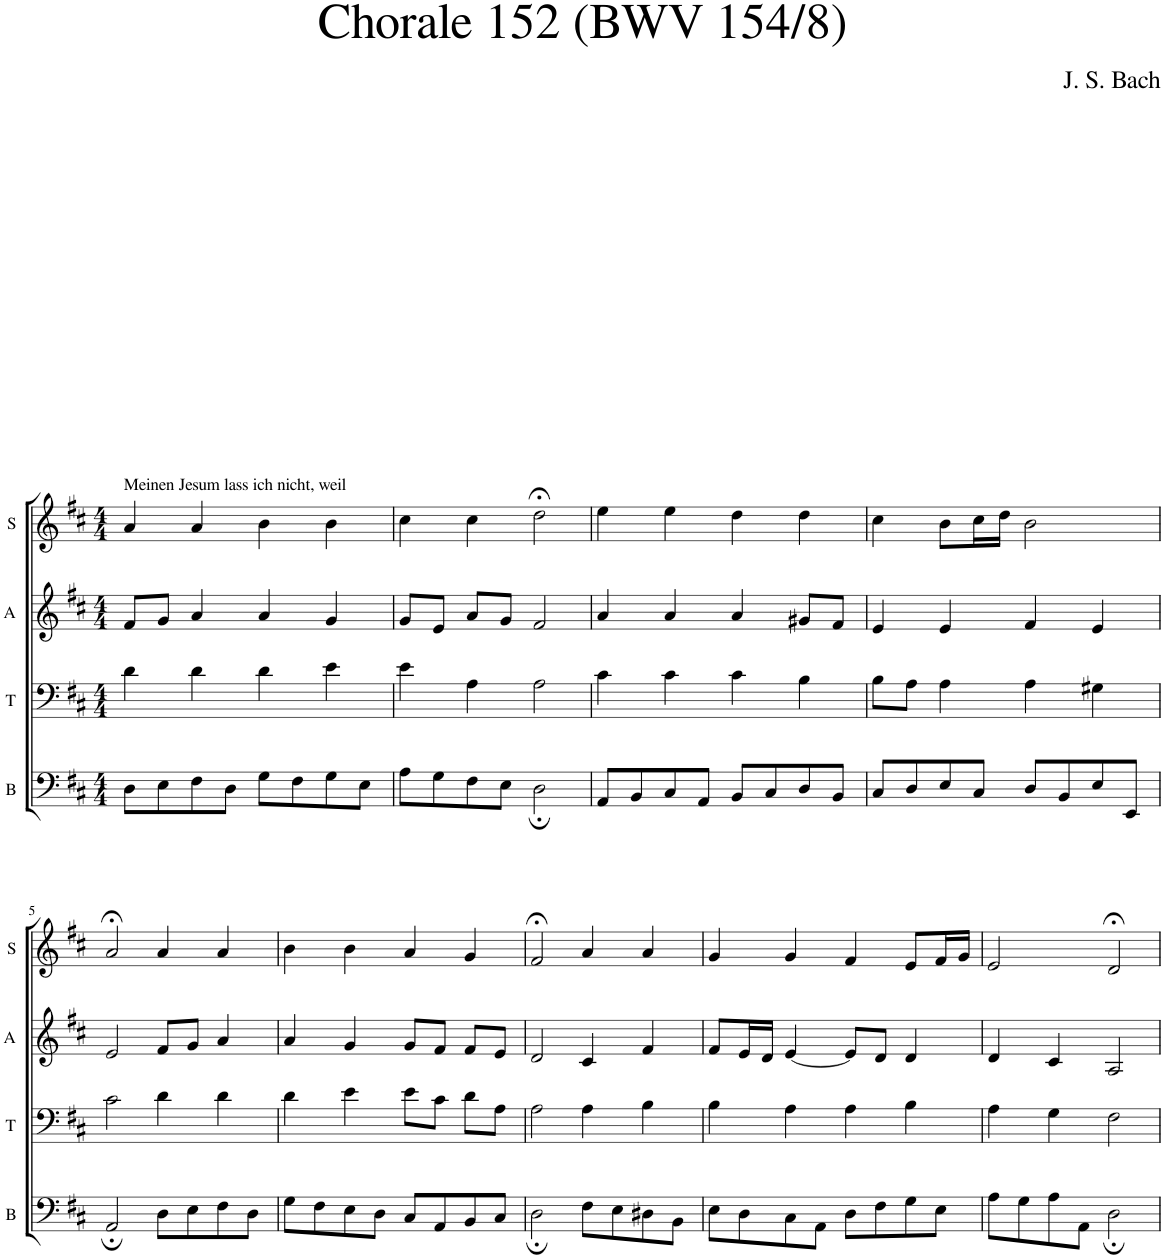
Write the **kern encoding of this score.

**kern	**kern	**kern	**kern
*part4	*part3	*part2	*part1
*staff4	*staff3	*staff2	*staff1
*I"B	*I"T	*I"A	*I"S
*I'B	*I'T	*I'A	*I'S
*clefF4	*clefF4	*clefG2	*clefG2
*k[f#c#]	*k[f#c#]	*k[f#c#]	*k[f#c#]
*M4/4	*M4/4	*M4/4	*M4/4
=1	=1	=1	=1
!	!	!	!LO:TX:a:t=Meinen Jesum lass ich nicht, weil
8D\L	4d\	8f#/L	4a/
8E\	.	8g/J	.
8F#\	4d\	4a/	4a/
8D\J	.	.	.
8G\L	4d\	4a/	4b\
8F#\	.	.	.
8G\	4e\	4g/	4b\
8E\J	.	.	.
=2	=2	=2	=2
8A\L	4e\	8g/L	4cc#\
8G\	.	8e/J	.
8F#\	4A\	8a/L	4cc#\
8E\J	.	8g/J	.
2D;\	2A\	2f#/	2dd;<\
=3	=3	=3	=3
8AA/L	4c#\	4a/	4ee\
8BB/	.	.	.
8C#/	4c#\	4a/	4ee\
8AA/J	.	.	.
8BB/L	4c#\	4a/	4dd\
8C#/	.	.	.
8D/	4B\	8g#X/L	4dd\
8BB/J	.	8f#/J	.
=4	=4	=4	=4
8C#/L	8B\L	4e/	4cc#\
8D/	8A\J	.	.
8E/	4A\	4e/	8b\L
8C#/J	.	.	16cc#\L
.	.	.	16dd\JJ
8D/L	4A\	4f#/	2b\
8BB/	.	.	.
8E/	4G#X\	4e/	.
8EE/J	.	.	.
!!LO:LB:g=z
=5	=5	=5	=5
2AA;/	2c#\	2e/	2a;</
8D\L	4d\	8f#/L	4a/
8E\	.	8g/J	.
8F#\	4d\	4a/	4a/
8D\J	.	.	.
=6	=6	=6	=6
8G\L	4d\	4a/	4b\
8F#\	.	.	.
8E\	4e\	4g/	4b\
8D\J	.	.	.
8C#/L	8e\L	8g/L	4a/
8AA/	8c#\J	8f#/J	.
8BB/	8d\L	8f#/L	4g/
8C#/J	8A\J	8e/J	.
=7	=7	=7	=7
2D;\	2A\	2d/	2f#;</
8F#\L	4A\	4c#/	4a/
8E\	.	.	.
8D#X\	4B\	4f#/	4a/
8BB\J	.	.	.
=8	=8	=8	=8
8E\L	4B\	8f#/L	4g/
8D\	.	16e/L	.
.	.	16d/JJ	.
8C#\	4A\	[4e/	4g/
8AA\J	.	.	.
8D\L	4A\	8e/L]	4f#/
8F#\	.	8d/J	.
8G\	4B\	4d/	8e/L
8E\J	.	.	16f#/L
.	.	.	16g/JJ
=9	=9	=9	=9
8A\L	4A\	4d/	2e/
8G\	.	.	.
8A\	4G\	4c#/	.
8AA\J	.	.	.
2D;\	2F#\	2A/	2d;</
=	=	=	=
*-	*-	*-	*-
